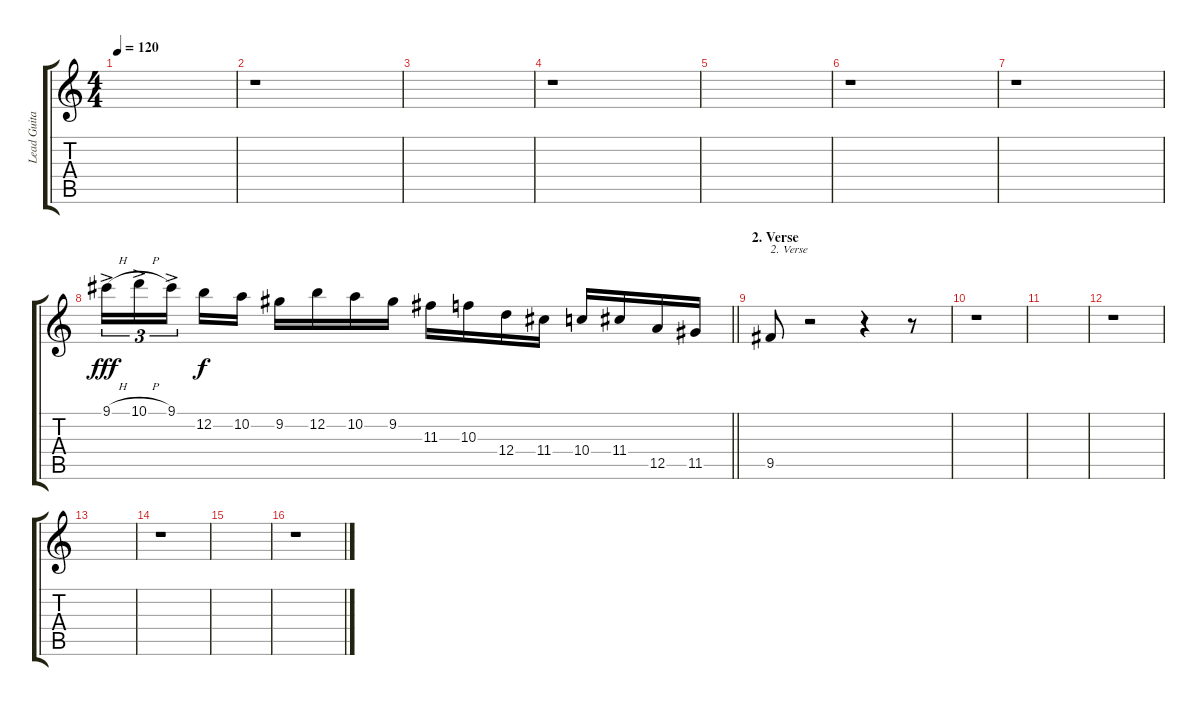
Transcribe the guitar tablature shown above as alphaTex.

\track ("Lead Guitar" "Lead Guita") {instrument acousticguitarsteel}
\staff {score tabs}
\tuning (E4 B3 G3 D3 A2 E2) {hide}
\ts (4 4)
\tempo 120
\clef g2
\ks c
|
r.1 |
|
r.1 |
|
r.1 |
r.1 |
\barLineRight lightlight
9.1{h ac}.16{tu (3 2) dy fff} 10.1{h ac}.16{tu (3 2)} 9.1{ac}.16{tu (3 2) beam splitsecondary} 12.2.16{dy f} 10.2.16 9.2.16 12.2.16 10.2.16 9.2.16 11.3.16 10.3.16 12.4.16 11.4.16 10.4.16 11.4.16 12.5.16 11.5.16 |
\section ("" "2. Verse")
9.5.8{txt "2. Verse"} r.2 r.4 r.8 |
r.1 |
|
r.1 |
|
r.1 |
|
r.1
